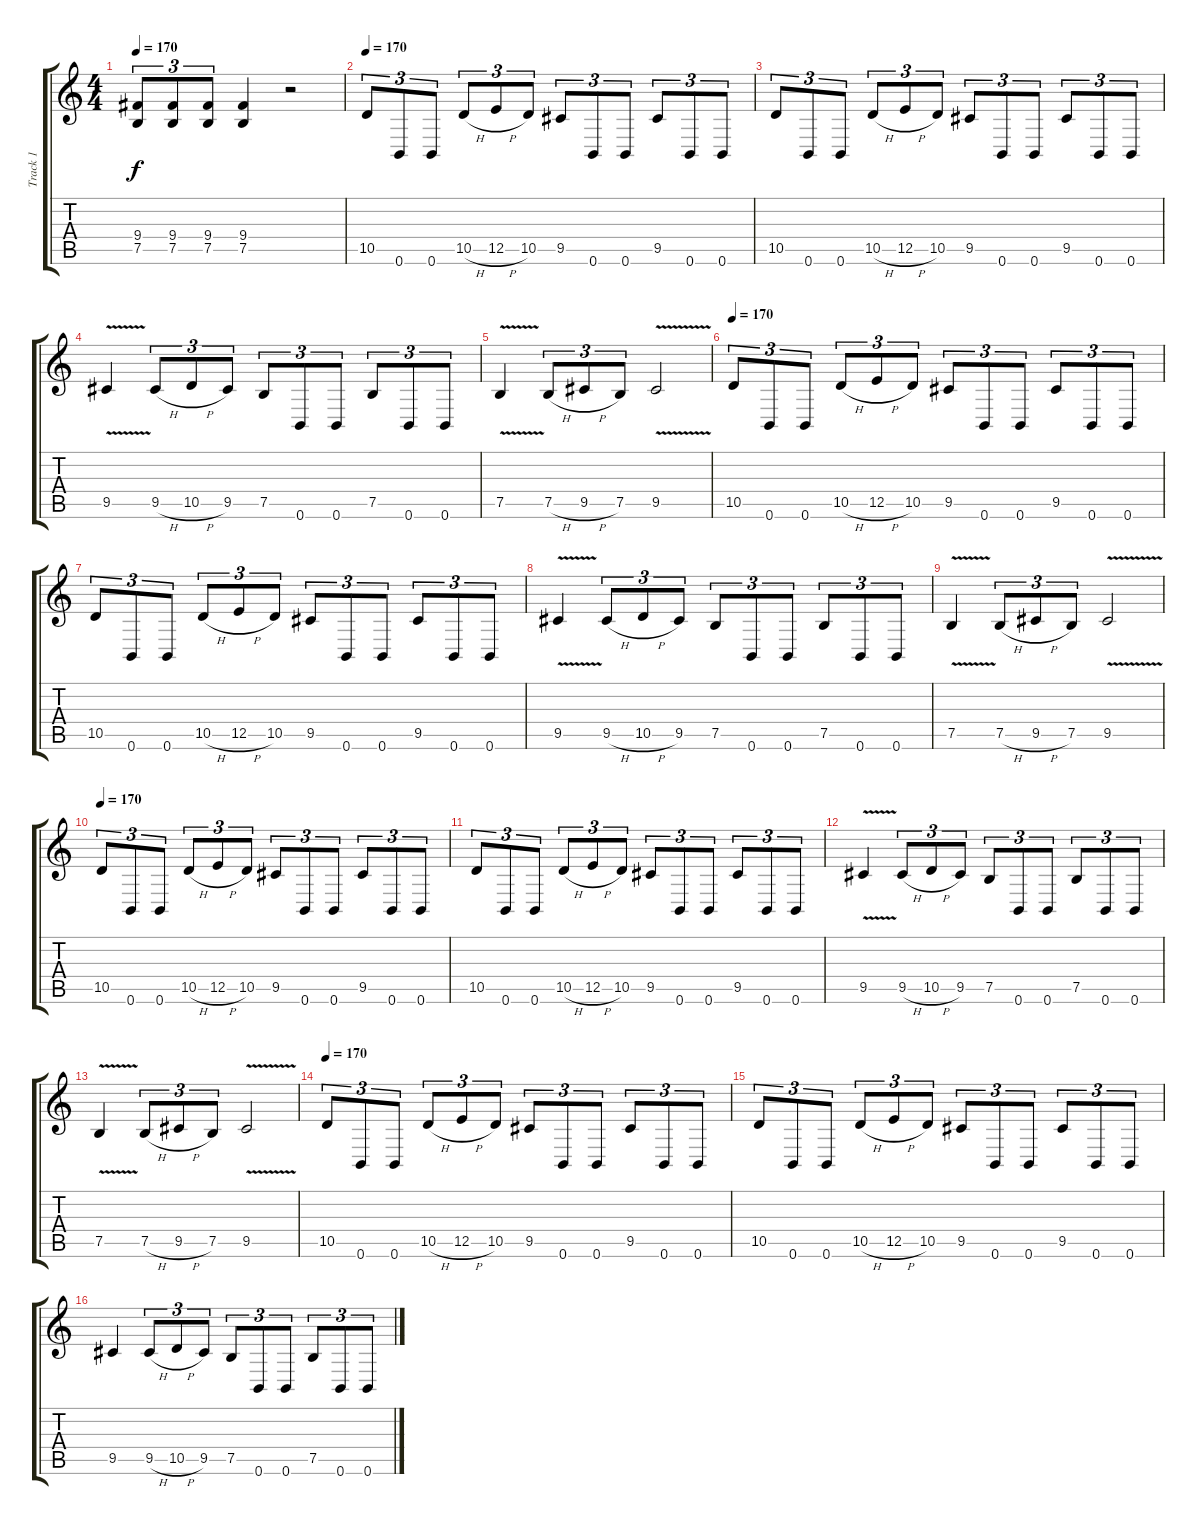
\track ("Track 1" "Track 1") {instrument distortionguitar}
\staff {score tabs}
\tuning (B3 Gb3 D3 A2 E2 B1) {hide}
\ts (4 4)
\tempo 170
\clef g2
\ks c
(9.4 7.5).8{tu (3 2) dy f} (9.4 7.5).8{tu (3 2)} (9.4 7.5).8{tu (3 2)} (9.4 7.5).4 r.2 |
\tempo 170
10.5.8{tu (3 2)} 0.6.8{tu (3 2)} 0.6.8{tu (3 2)} 10.5{h}.8{tu (3 2)} 12.5{h}.8{tu (3 2)} 10.5.8{tu (3 2)} 9.5.8{tu (3 2)} 0.6.8{tu (3 2)} 0.6.8{tu (3 2)} 9.5.8{tu (3 2)} 0.6.8{tu (3 2)} 0.6.8{tu (3 2)} |
10.5.8{tu (3 2)} 0.6.8{tu (3 2)} 0.6.8{tu (3 2)} 10.5{h}.8{tu (3 2)} 12.5{h}.8{tu (3 2)} 10.5.8{tu (3 2)} 9.5.8{tu (3 2)} 0.6.8{tu (3 2)} 0.6.8{tu (3 2)} 9.5.8{tu (3 2)} 0.6.8{tu (3 2)} 0.6.8{tu (3 2)} |
9.5{v}.4 9.5{h}.8{tu (3 2)} 10.5{h}.8{tu (3 2)} 9.5.8{tu (3 2)} 7.5.8{tu (3 2)} 0.6.8{tu (3 2)} 0.6.8{tu (3 2)} 7.5.8{tu (3 2)} 0.6.8{tu (3 2)} 0.6.8{tu (3 2)} |
7.5{v}.4 7.5{h}.8{tu (3 2)} 9.5{h}.8{tu (3 2)} 7.5.8{tu (3 2)} 9.5{v}.2 |
\tempo 170
10.5.8{tu (3 2)} 0.6.8{tu (3 2)} 0.6.8{tu (3 2)} 10.5{h}.8{tu (3 2)} 12.5{h}.8{tu (3 2)} 10.5.8{tu (3 2)} 9.5.8{tu (3 2)} 0.6.8{tu (3 2)} 0.6.8{tu (3 2)} 9.5.8{tu (3 2)} 0.6.8{tu (3 2)} 0.6.8{tu (3 2)} |
10.5.8{tu (3 2)} 0.6.8{tu (3 2)} 0.6.8{tu (3 2)} 10.5{h}.8{tu (3 2)} 12.5{h}.8{tu (3 2)} 10.5.8{tu (3 2)} 9.5.8{tu (3 2)} 0.6.8{tu (3 2)} 0.6.8{tu (3 2)} 9.5.8{tu (3 2)} 0.6.8{tu (3 2)} 0.6.8{tu (3 2)} |
9.5{v}.4 9.5{h}.8{tu (3 2)} 10.5{h}.8{tu (3 2)} 9.5.8{tu (3 2)} 7.5.8{tu (3 2)} 0.6.8{tu (3 2)} 0.6.8{tu (3 2)} 7.5.8{tu (3 2)} 0.6.8{tu (3 2)} 0.6.8{tu (3 2)} |
7.5{v}.4 7.5{h}.8{tu (3 2)} 9.5{h}.8{tu (3 2)} 7.5.8{tu (3 2)} 9.5{v}.2 |
\tempo 170
10.5.8{tu (3 2)} 0.6.8{tu (3 2)} 0.6.8{tu (3 2)} 10.5{h}.8{tu (3 2)} 12.5{h}.8{tu (3 2)} 10.5.8{tu (3 2)} 9.5.8{tu (3 2)} 0.6.8{tu (3 2)} 0.6.8{tu (3 2)} 9.5.8{tu (3 2)} 0.6.8{tu (3 2)} 0.6.8{tu (3 2)} |
10.5.8{tu (3 2)} 0.6.8{tu (3 2)} 0.6.8{tu (3 2)} 10.5{h}.8{tu (3 2)} 12.5{h}.8{tu (3 2)} 10.5.8{tu (3 2)} 9.5.8{tu (3 2)} 0.6.8{tu (3 2)} 0.6.8{tu (3 2)} 9.5.8{tu (3 2)} 0.6.8{tu (3 2)} 0.6.8{tu (3 2)} |
9.5{v}.4 9.5{h}.8{tu (3 2)} 10.5{h}.8{tu (3 2)} 9.5.8{tu (3 2)} 7.5.8{tu (3 2)} 0.6.8{tu (3 2)} 0.6.8{tu (3 2)} 7.5.8{tu (3 2)} 0.6.8{tu (3 2)} 0.6.8{tu (3 2)} |
7.5{v}.4 7.5{h}.8{tu (3 2)} 9.5{h}.8{tu (3 2)} 7.5.8{tu (3 2)} 9.5{v}.2 |
\tempo 170
10.5.8{tu (3 2)} 0.6.8{tu (3 2)} 0.6.8{tu (3 2)} 10.5{h}.8{tu (3 2)} 12.5{h}.8{tu (3 2)} 10.5.8{tu (3 2)} 9.5.8{tu (3 2)} 0.6.8{tu (3 2)} 0.6.8{tu (3 2)} 9.5.8{tu (3 2)} 0.6.8{tu (3 2)} 0.6.8{tu (3 2)} |
10.5.8{tu (3 2)} 0.6.8{tu (3 2)} 0.6.8{tu (3 2)} 10.5{h}.8{tu (3 2)} 12.5{h}.8{tu (3 2)} 10.5.8{tu (3 2)} 9.5.8{tu (3 2)} 0.6.8{tu (3 2)} 0.6.8{tu (3 2)} 9.5.8{tu (3 2)} 0.6.8{tu (3 2)} 0.6.8{tu (3 2)} |
9.5.4 9.5{h}.8{tu (3 2)} 10.5{h}.8{tu (3 2)} 9.5.8{tu (3 2)} 7.5.8{tu (3 2)} 0.6.8{tu (3 2)} 0.6.8{tu (3 2)} 7.5.8{tu (3 2)} 0.6.8{tu (3 2)} 0.6.8{tu (3 2)}
